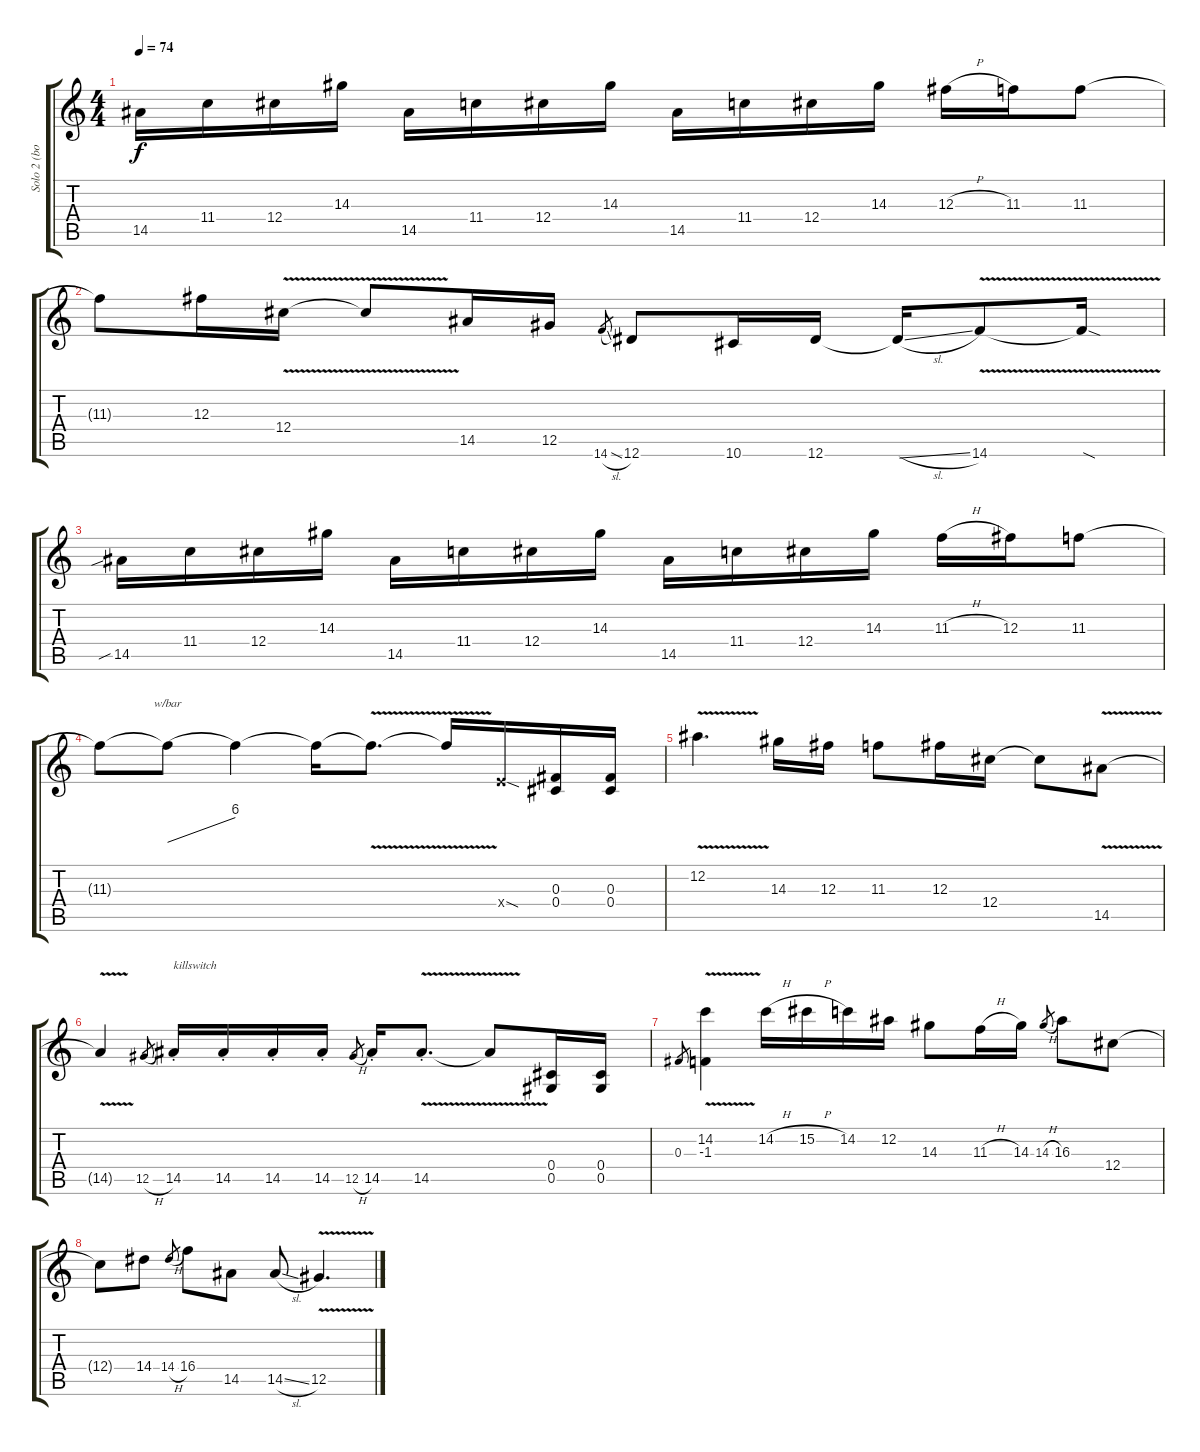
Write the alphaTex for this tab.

\track ("Solo 2 (booster)" "Solo 2 (bo") {instrument overdrivenguitar}
\staff {score tabs}
\tuning (Eb4 Bb3 Gb3 Db3 Ab2 Eb2) {hide}
\ts (4 4)
\tempo 74
\clef g2
\ks c
14.5.16{dy f} 11.4.16 12.4.16 14.3.16 14.5.16 11.4.16 12.4.16 14.3.16 14.5.16 11.4.16 12.4.16 14.3.16 12.3{h}.16 11.3.16 11.3.8 |
11.3{t}.8 12.3.16 12.4{v}.16 12.4{v t}.8 14.5.16 12.5.16 14.6{sl}.8{gr} 12.6.8 10.6.16 12.6.16 12.6{sl t}.16 14.6{v}.8 14.6{v sod t}.16 |
14.5{sib}.16 11.4.16 12.4.16 14.3.16 14.5.16 11.4.16 12.4.16 14.3.16 14.5.16 11.4.16 12.4.16 14.3.16 11.3{h}.16 12.3.16 11.3.8 |
11.3{t}.8 11.3{t}.8{tbe (dive default 0 0 60 24)} 11.3{t}.4 11.3{t}.16 11.3{v t}.8{d} 11.3{v t}.16 3.4{sod x}.16 (0.3 0.4).16 (0.3 0.4).16 |
12.2{v}.4{d} 14.3.16 12.3.16 11.3.8 12.3.16 12.4.16 12.4{t}.8 14.5{v}.8 |
14.5{t}.4 12.5{h}.8{gr} 14.5{st}.16{txt "killswitch"} 14.5{st}.16 14.5{st}.16 14.5{st}.16 12.5{h}.8{gr} 14.5{st}.16 14.5{v st}.8{d} 14.5{t}.8 (0.4 0.5).16 (0.4 0.5).16 |
0.3.8{gr} (14.2{v} -1.3).4 14.2{h}.16 15.2{h}.16 14.2.16 12.2.16 14.3.8 11.3{h}.16 14.3.16 14.3{h}.8{gr} 16.3.8 12.4.8 |
12.4{t}.8 14.4.8 14.4{h}.8{gr} 16.4.8 14.5.8 14.5{sl}.8 12.5{v}.4{d}
